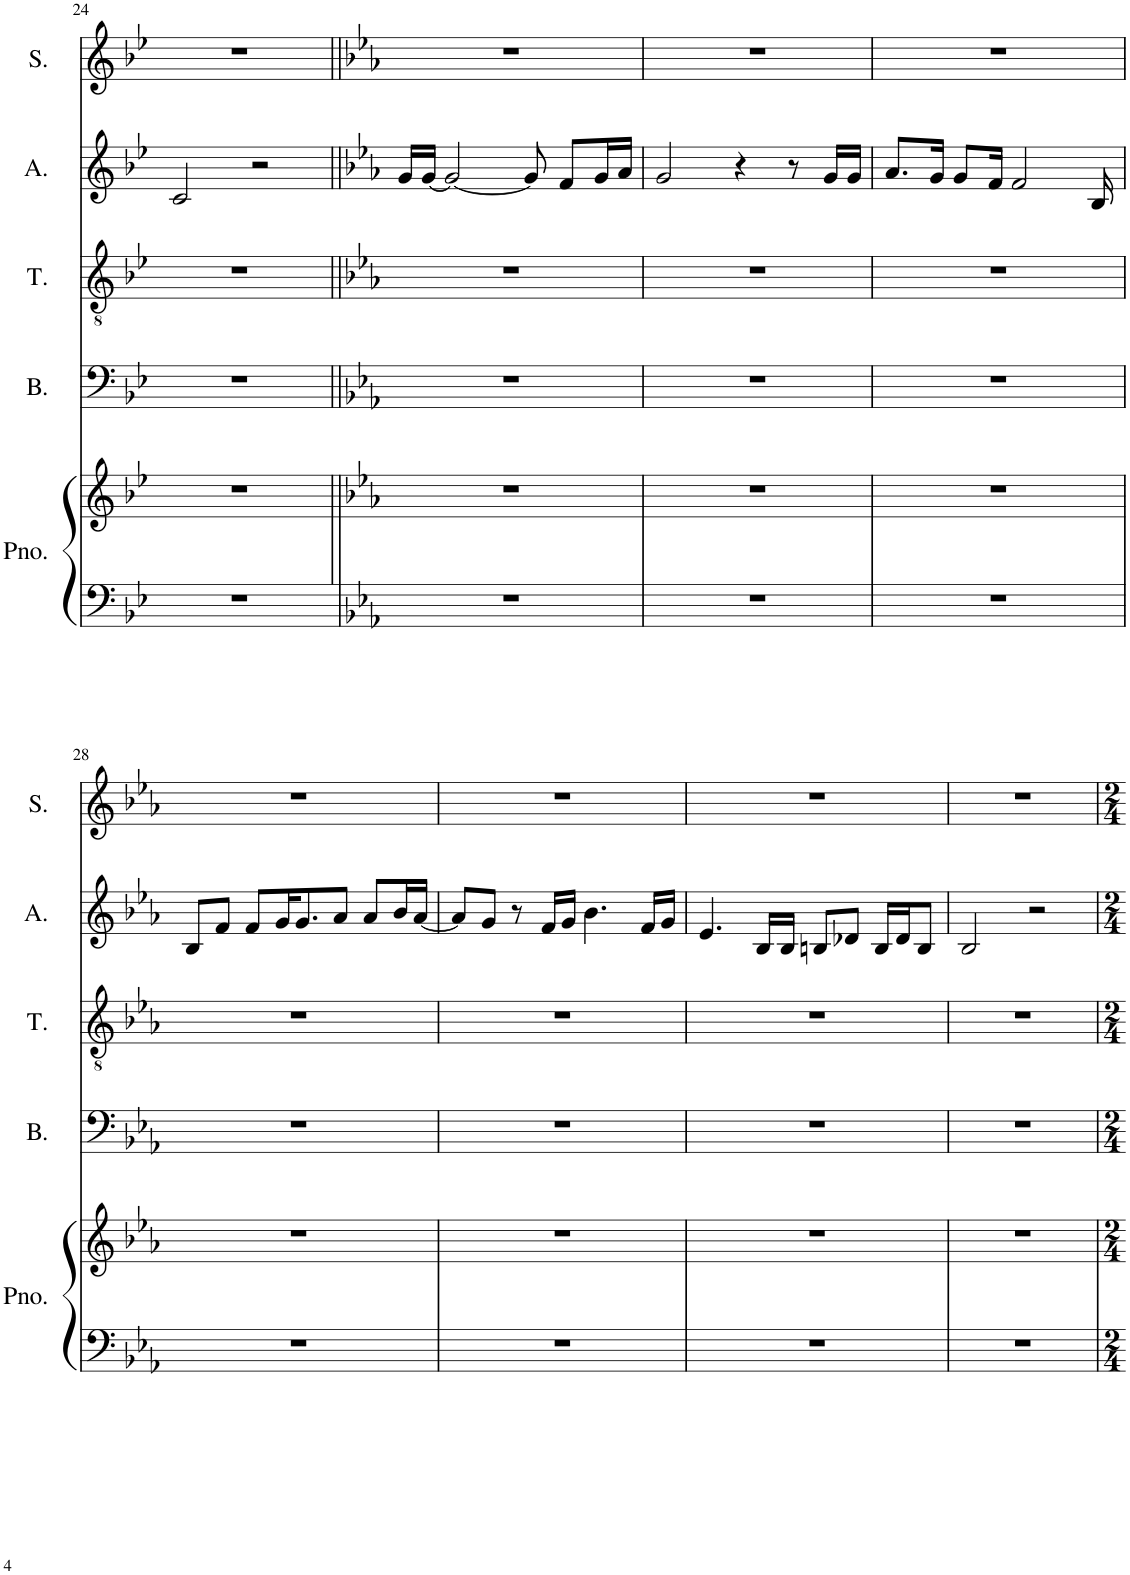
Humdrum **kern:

**kern	**kern	**kern	**kern	**kern	**kern
*part5	*part5	*part4	*part3	*part2	*part1
*staff6	*staff5	*staff4	*staff3	*staff2	*staff1
*I"Piano	*	*I"Bass	*I"Tenor	*I"Alto	*I"Soprano
*I'Pno.	*	*I'B.	*I'T.	*I'A.	*I'S.
!!LO:PB:g=z
*clefF4	*clefG2	*clefF4	*clefGv2	*clefG2	*clefG2
*k[b-e-]	*k[b-e-]	*k[b-e-]	*k[b-e-]	*k[b-e-]	*k[b-e-]
*M4/4	*M4/4	*M4/4	*M4/4	*M4/4	*M4/4
=24	=24	=24	=24	=24	=24
1r	1r	1r	1r	2c/	1r
.	.	.	.	2r	.
=25||	=25||	=25||	=25||	=25||	=25||
*k[b-e-a-]	*k[b-e-a-]	*k[b-e-a-]	*k[b-e-a-]	*k[b-e-a-]	*k[b-e-a-]
1r	1r	1r	1r	16g/LL	1r
.	.	.	.	[16g/JJ	.
.	.	.	.	2g/_	.
.	.	.	.	8g/]	.
.	.	.	.	8f/L	.
.	.	.	.	16g/L	.
.	.	.	.	16a-/JJ	.
=26	=26	=26	=26	=26	=26
1r	1r	1r	1r	2g/	1r
.	.	.	.	4r	.
.	.	.	.	8r	.
.	.	.	.	16g/LL	.
.	.	.	.	16g/JJ	.
=27	=27	=27	=27	=27	=27
1r	1r	1r	1r	8.a-/L	1r
.	.	.	.	16g/Jk	.
.	.	.	.	8g/L	.
.	.	.	.	16f/Jk	.
.	.	.	.	2f/	.
.	.	.	.	16B-/	.
!!LO:LB:g=z
=28	=28	=28	=28	=28	=28
1r	1r	1r	1r	8B-/L	1r
.	.	.	.	8f/J	.
.	.	.	.	8f/L	.
.	.	.	.	16g/K	.
.	.	.	.	8.g/	.
.	.	.	.	8a-/J	.
.	.	.	.	8a-/L	.
.	.	.	.	16b-/L	.
.	.	.	.	[16a-/JJ	.
=29	=29	=29	=29	=29	=29
1r	1r	1r	1r	8a-/L]	1r
.	.	.	.	8g/J	.
.	.	.	.	8r	.
.	.	.	.	16f/LL	.
.	.	.	.	16g/JJ	.
.	.	.	.	4.b-\	.
.	.	.	.	16f/LL	.
.	.	.	.	16g/JJ	.
=30	=30	=30	=30	=30	=30
1r	1r	1r	1r	4.e-/	1r
.	.	.	.	16B-/LL	.
.	.	.	.	16B-/JJ	.
.	.	.	.	8Bn/L	.
.	.	.	.	8d-X/J	.
.	.	.	.	16B/LL	.
.	.	.	.	16d-/J	.
.	.	.	.	8B/J	.
=31	=31	=31	=31	=31	=31
1r	1r	1r	1r	2B-/	1r
.	.	.	.	2r	.
=	=	=	=	=	=
*-	*-	*-	*-	*-	*-
